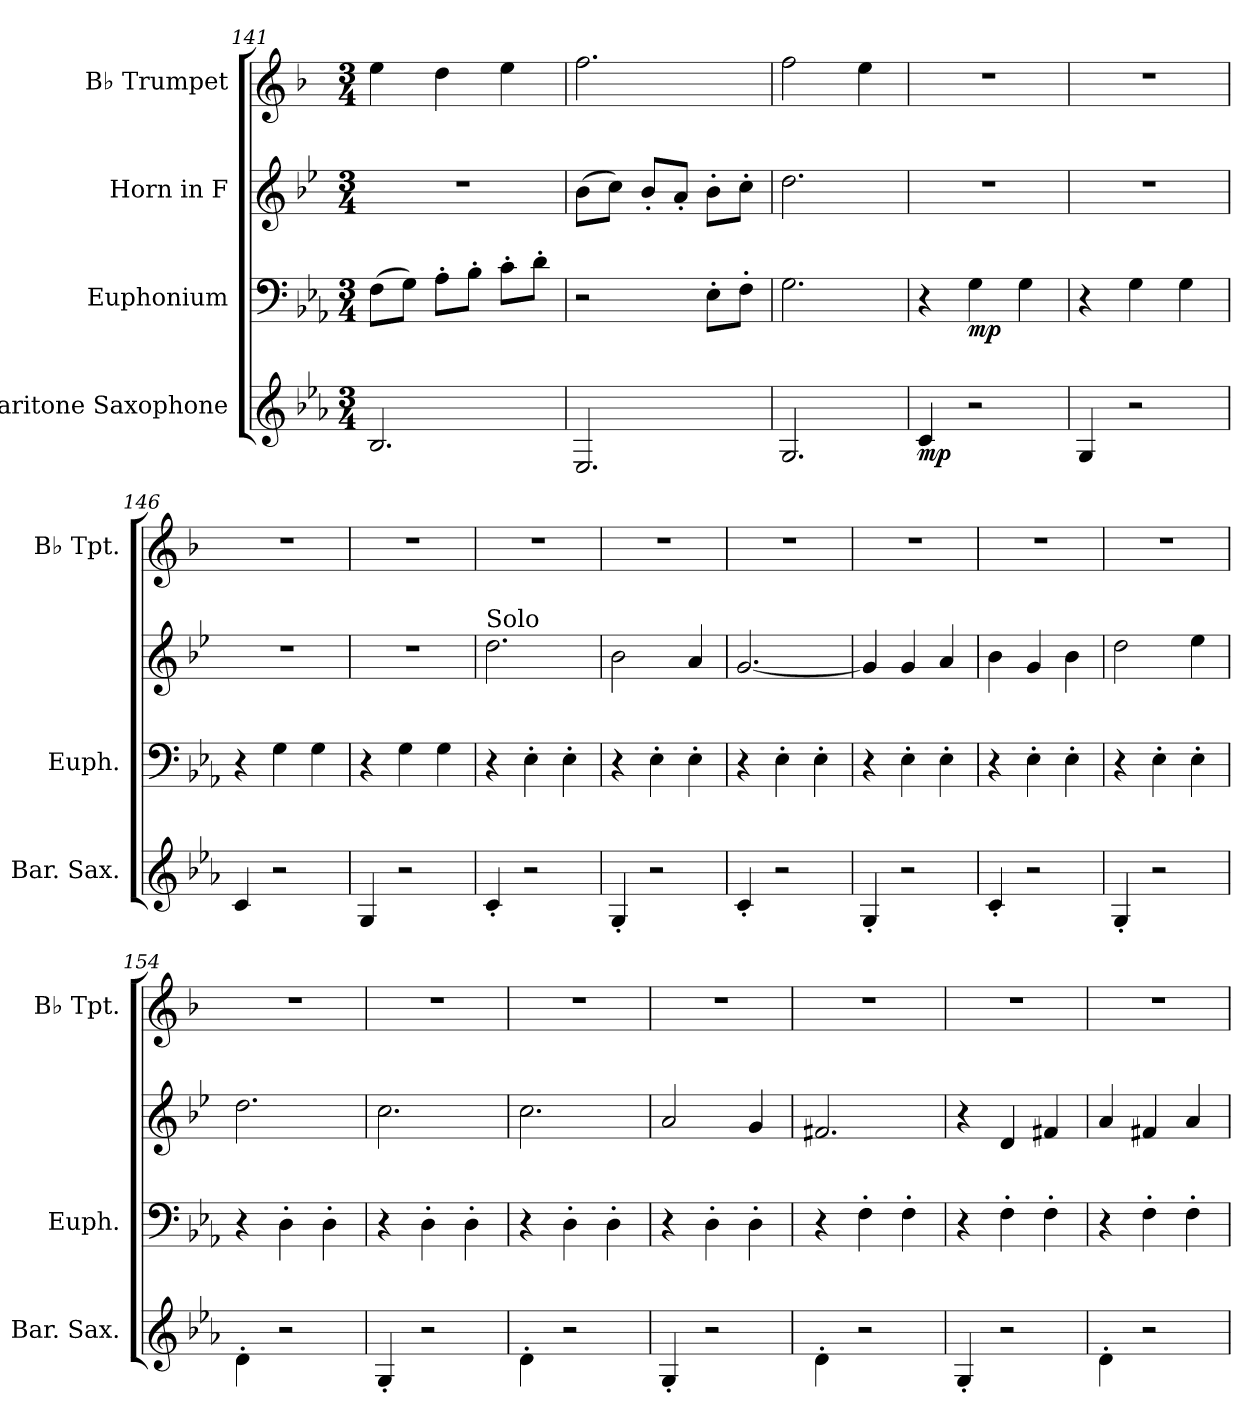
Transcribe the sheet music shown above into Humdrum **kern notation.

**kern	**dynam	**kern	**dynam	**kern	**dynam	**kern
*part4	*part4	*part3	*part3	*part2	*part2	*part1
*staff4	*staff4	*staff3	*staff3	*staff2	*staff2	*staff1
*I"Baritone Saxophone	*	*I"Euphonium	*	*I"Horn in F	*	*I"B♭ Trumpet
*I'Bar. Sax.	*	*I'Euph.	*	*	*	*I'B♭ Tpt.
*clefG2	*	*clefF4	*	*clefG2	*	*clefG2
*ITrd12c21	*	*	*	*ITrd4c7	*	*ITrd1c2
*k[b-e-a-]	*	*k[b-e-a-]	*	*k[b-e-a-]	*	*k[b-e-a-]
*M3/4	*	*M3/4	*	*M3/4	*	*M3/4
=141	=141	=141	=141	=141	=141	=141
2.BB-/	.	(>8F\L	.	2.r	.	4dd\
.	.	8G\J)	.	.	.	.
.	.	8A-'\L	.	.	.	4cc\
.	.	8B-'\J	.	.	.	.
.	.	8c'\L	.	.	.	4dd\
.	.	8d'\J	.	.	.	.
=142	=142	=142	=142	=142	=142	=142
2.EE-/	.	2r	.	(>8e-\L	.	2.ee-\
.	.	.	.	8f\J)	.	.
.	.	.	.	8e-'/L	.	.
.	.	.	.	8d'/J	.	.
.	.	8E-'\L	.	8e-'\L	.	.
.	.	8F'\J	.	8f'\J	.	.
=143	=143	=143	=143	=143	=143	=143
2.GG/	.	2.G\	.	2.g\	.	2ee-\
.	.	.	.	.	.	4dd\
=144	=144	=144	=144	=144	=144	=144
!	!LO:DY:b	!	!	!	!	!
4C/	mp	4r	.	2.r	.	2.r
!	!	!	!LO:DY:b	!	!	!
2r	.	4G\	mp	.	.	.
.	.	4G\	.	.	.	.
=145	=145	=145	=145	=145	=145	=145
4GG/	.	4r	.	2.r	.	2.r
2r	.	4G\	.	.	.	.
.	.	4G\	.	.	.	.
=146	=146	=146	=146	=146	=146	=146
4C/	.	4r	.	2.r	.	2.r
2r	.	4G\	.	.	.	.
.	.	4G\	.	.	.	.
!!LO:LB:g=z
=147	=147	=147	=147	=147	=147	=147
4GG/	.	4r	.	2.r	.	2.r
2r	.	4G\	.	.	.	.
.	.	4G\	.	.	.	.
=148	=148	=148	=148	=148	=148	=148
!	!	!	!	!LO:TX:a:t=Solo	!	!
!	!	!	!	!	!LO:DY:b	!
!	!	!	!	!	!LO:DY:n=1:b	!
4C'/	.	4r	.	2.g\	other-dynamics mf	2.r
2r	.	4E-'\	.	.	.	.
.	.	4E-'\	.	.	.	.
=149	=149	=149	=149	=149	=149	=149
4GG'/	.	4r	.	2e-\	.	2.r
2r	.	4E-'\	.	.	.	.
.	.	4E-'\	.	4d/	.	.
=150	=150	=150	=150	=150	=150	=150
4C'/	.	4r	.	[2.c/	.	2.r
2r	.	4E-'\	.	.	.	.
.	.	4E-'\	.	.	.	.
=151	=151	=151	=151	=151	=151	=151
4GG'/	.	4r	.	4c/]	.	2.r
2r	.	4E-'\	.	4c/	.	.
.	.	4E-'\	.	4d/	.	.
=152	=152	=152	=152	=152	=152	=152
4C'/	.	4r	.	4e-\	.	2.r
2r	.	4E-'\	.	4c/	.	.
.	.	4E-'\	.	4e-\	.	.
=153	=153	=153	=153	=153	=153	=153
4GG'/	.	4r	.	2g\	.	2.r
2r	.	4E-'\	.	.	.	.
.	.	4E-'\	.	4a-\	.	.
=154	=154	=154	=154	=154	=154	=154
4D'\	.	4r	.	2.g\	.	2.r
2r	.	4D'\	.	.	.	.
.	.	4D'\	.	.	.	.
=155	=155	=155	=155	=155	=155	=155
4GG'/	.	4r	.	2.f\	.	2.r
2r	.	4D'\	.	.	.	.
.	.	4D'\	.	.	.	.
=156	=156	=156	=156	=156	=156	=156
4D'\	.	4r	.	2.f\	.	2.r
2r	.	4D'\	.	.	.	.
.	.	4D'\	.	.	.	.
=157	=157	=157	=157	=157	=157	=157
4GG'/	.	4r	.	2d/	.	2.r
2r	.	4D'\	.	.	.	.
.	.	4D'\	.	4c/	.	.
=158	=158	=158	=158	=158	=158	=158
4D'\	.	4r	.	2.Bn/	.	2.r
2r	.	4F'\	.	.	.	.
.	.	4F'\	.	.	.	.
!!LO:LB:g=z
=159	=159	=159	=159	=159	=159	=159
4GG'/	.	4r	.	4r	.	2.r
2r	.	4F'\	.	4G/	.	.
.	.	4F'\	.	4Bn/	.	.
=160	=160	=160	=160	=160	=160	=160
4D'\	.	4r	.	4d/	.	2.r
2r	.	4F'\	.	4Bn/	.	.
.	.	4F'\	.	4d/	.	.
=	=	=	=	=	=	=
*-	*-	*-	*-	*-	*-	*-
